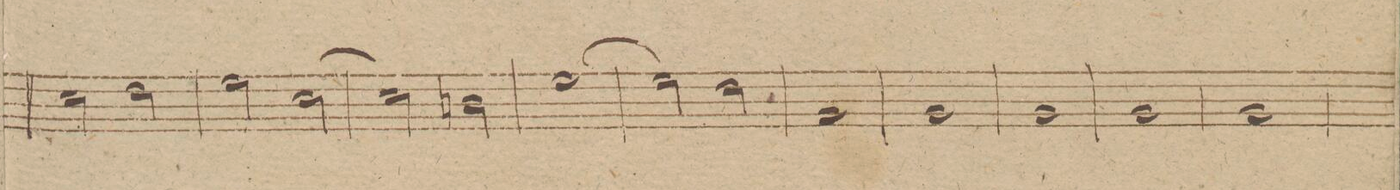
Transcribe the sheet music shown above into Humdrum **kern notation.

**kern	**dynam
*I"Fagotto 1mo	*
*clefF4	*
*k[f#]	*
*met(c|)	*
*M2/2	*
2E\	.
2F#\	.
=281	=281
2G\	.
[2E\	.
=282	=282
2E\]	.
2Dn\	.
=283	=283
[1G\	.
=284	=284
2G\]	.
2F#\	.
=285	=285
1BB/	.
=286	=286
1BB/	.
=287	=287
1BB/	.
=288	=288
1BB/	.
=289	=289
1BB/	.
=290	=290
*-	*-
